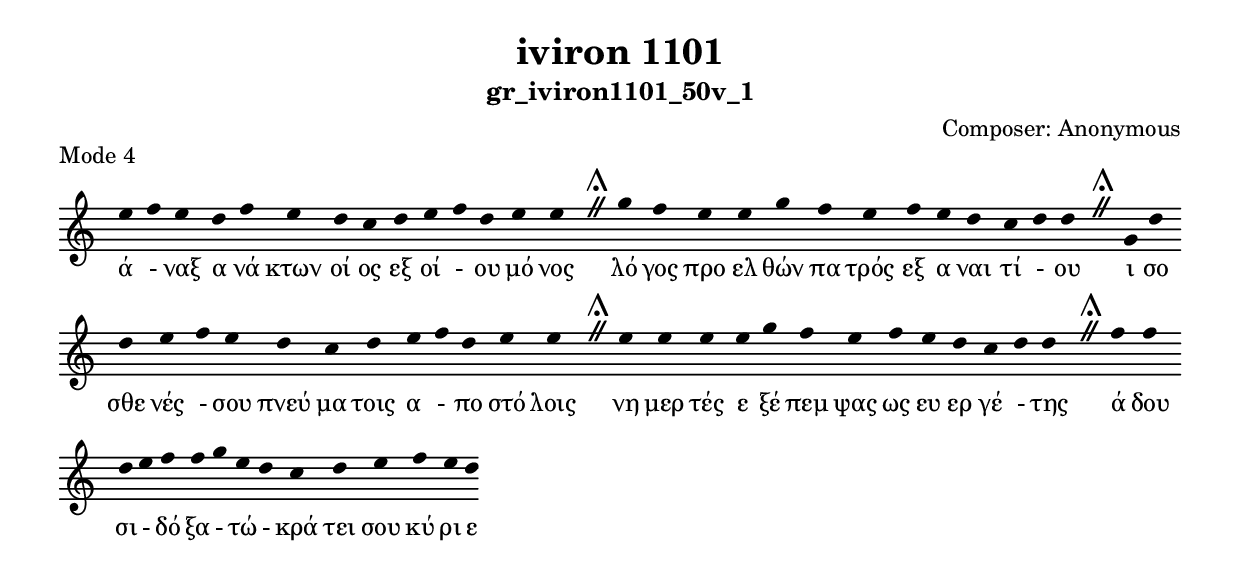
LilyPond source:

\include "gregorian.ly"

	\header {
 	  title = "iviron 1101"
	  subtitle = "gr_iviron1101_50v_1"
	  composer = "Composer: Αnonymous"
	  piece = "Mode 4"
	}

	chant = {
	  e''4 f''4 e''4 d''4 f''4 e''4 d''4 c''4 d''4 e''4 f''4 d''4 e''4 e''4 \divisioMaior
 g''4 f''4 e''4 e''4 g''4 f''4 e''4 f''4 e''4 d''4 c''4 d''4 d''4 \divisioMaior
 g'4 d''4 d''4 e''4 f''4 e''4 d''4 c''4 d''4 e''4 f''4 d''4 e''4 e''4 \divisioMaior
 e''4 e''4 e''4 e''4 g''4 f''4 e''4 f''4 e''4 d''4 c''4 d''4 d''4 \divisioMaior
 f''4 f''4 d''4 e''4 f''4 f''4 g''4 e''4 d''4 c''4 d''4 e''4 f''4 e''4 d''4\finalis
	}

	verba = \lyricmode {ά - ναξ α νά κτων οί ος εξ οί - ου μό νος 
λό γος προ ελ θών πα τρός εξ α ναι τί - ου 
ι σο σθε νές - σου πνεύ μα τοις α - πο στό λοις 
νη μερ τές ε ξέ πεμ ψας ως ευ ερ γέ - της 
ά δου σι - δό ξα - τώ - κρά τει σου κύ ρι ε 
	}


	\score {
	  \new Staff <<
	  \new Voice = "melody" \chant
	  \new Lyrics = "one" \lyricsto melody \verba
	  >>
	  \layout {
	    \context {
	      \Staff
	      \remove "Time_signature_engraver"
	      \remove "Bar_engraver"
	    }
	    \context {
	      \Voice
	      \remove "Stem_engraver"
	    }
	  }
	}